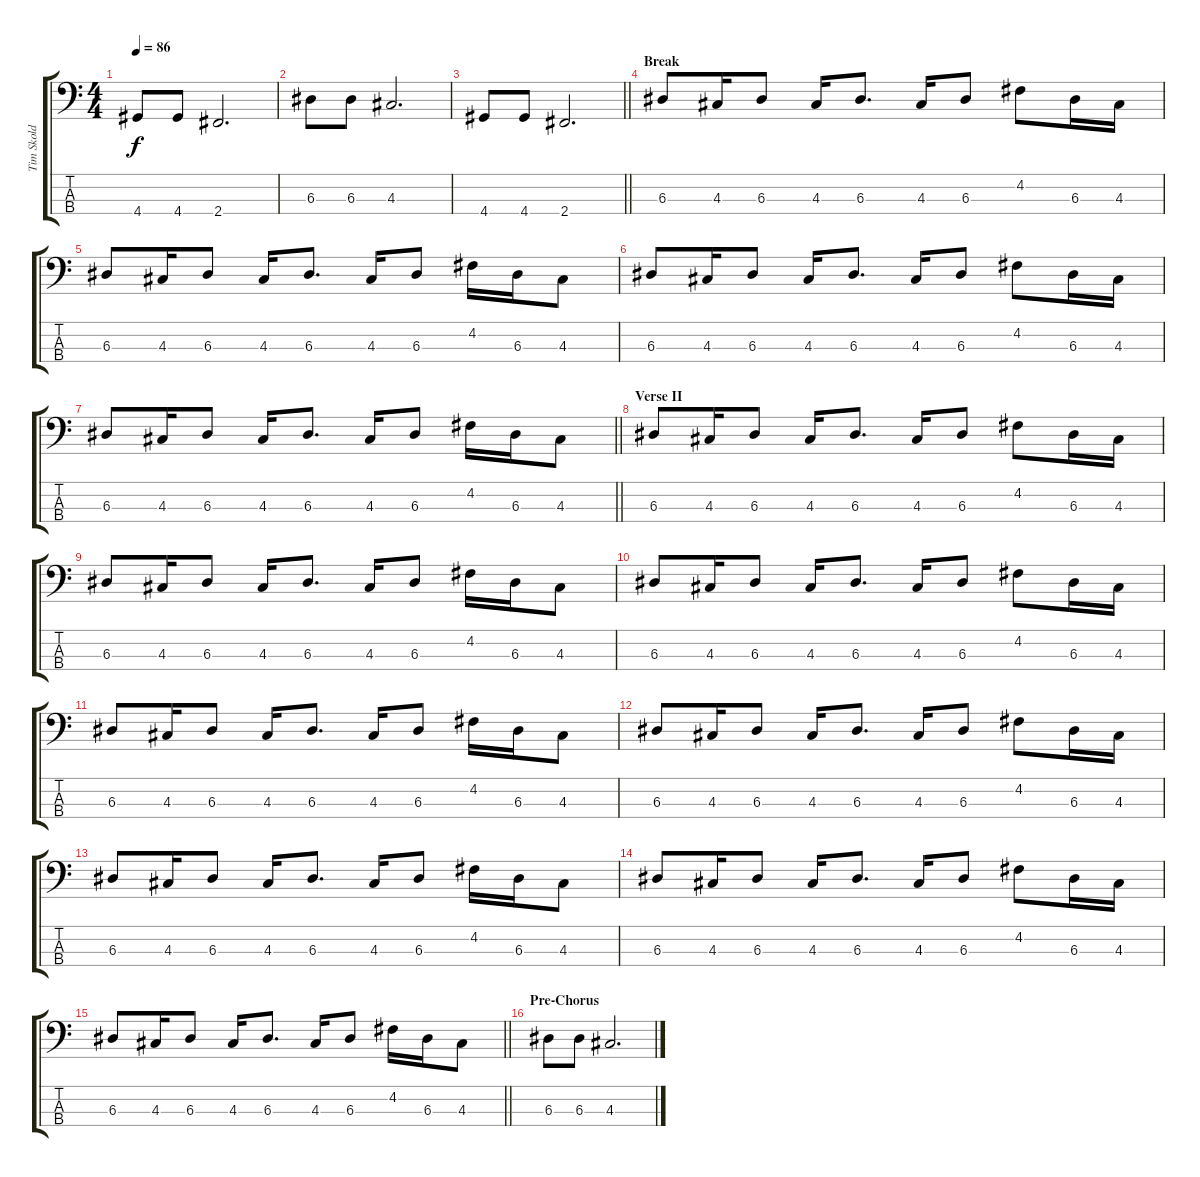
\track ("Tim Skold IV" "Tim Skold ") {instrument electricbassfinger}
\staff {score tabs}
\tuning (G2 D2 A1 E1) {hide}
\ts (4 4)
\tempo 86
\clef f4
\ks c
4.4.8{dy f} 4.4.8 2.4.2{d} |
6.3.8 6.3.8 4.3.2{d} |
\barLineRight lightlight
4.4.8 4.4.8 2.4.2{d} |
\section ("" "Break")
6.3.8 4.3.16 6.3.8 4.3.16 6.3.8{d} 4.3.16 6.3.8 4.2.8 6.3.16 4.3.16 |
6.3.8 4.3.16 6.3.8 4.3.16 6.3.8{d} 4.3.16 6.3.8 4.2.16 6.3.16 4.3.8 |
6.3.8 4.3.16 6.3.8 4.3.16 6.3.8{d} 4.3.16 6.3.8 4.2.8 6.3.16 4.3.16 |
\barLineRight lightlight
6.3.8 4.3.16 6.3.8 4.3.16 6.3.8{d} 4.3.16 6.3.8 4.2.16 6.3.16 4.3.8 |
\section ("" "Verse II")
6.3.8 4.3.16 6.3.8 4.3.16 6.3.8{d} 4.3.16 6.3.8 4.2.8 6.3.16 4.3.16 |
6.3.8 4.3.16 6.3.8 4.3.16 6.3.8{d} 4.3.16 6.3.8 4.2.16 6.3.16 4.3.8 |
6.3.8 4.3.16 6.3.8 4.3.16 6.3.8{d} 4.3.16 6.3.8 4.2.8 6.3.16 4.3.16 |
6.3.8 4.3.16 6.3.8 4.3.16 6.3.8{d} 4.3.16 6.3.8 4.2.16 6.3.16 4.3.8 |
6.3.8 4.3.16 6.3.8 4.3.16 6.3.8{d} 4.3.16 6.3.8 4.2.8 6.3.16 4.3.16 |
6.3.8 4.3.16 6.3.8 4.3.16 6.3.8{d} 4.3.16 6.3.8 4.2.16 6.3.16 4.3.8 |
6.3.8 4.3.16 6.3.8 4.3.16 6.3.8{d} 4.3.16 6.3.8 4.2.8 6.3.16 4.3.16 |
\barLineRight lightlight
6.3.8 4.3.16 6.3.8 4.3.16 6.3.8{d} 4.3.16 6.3.8 4.2.16 6.3.16 4.3.8 |
\section ("" "Pre-Chorus")
6.3.8 6.3.8 4.3.2{d}
